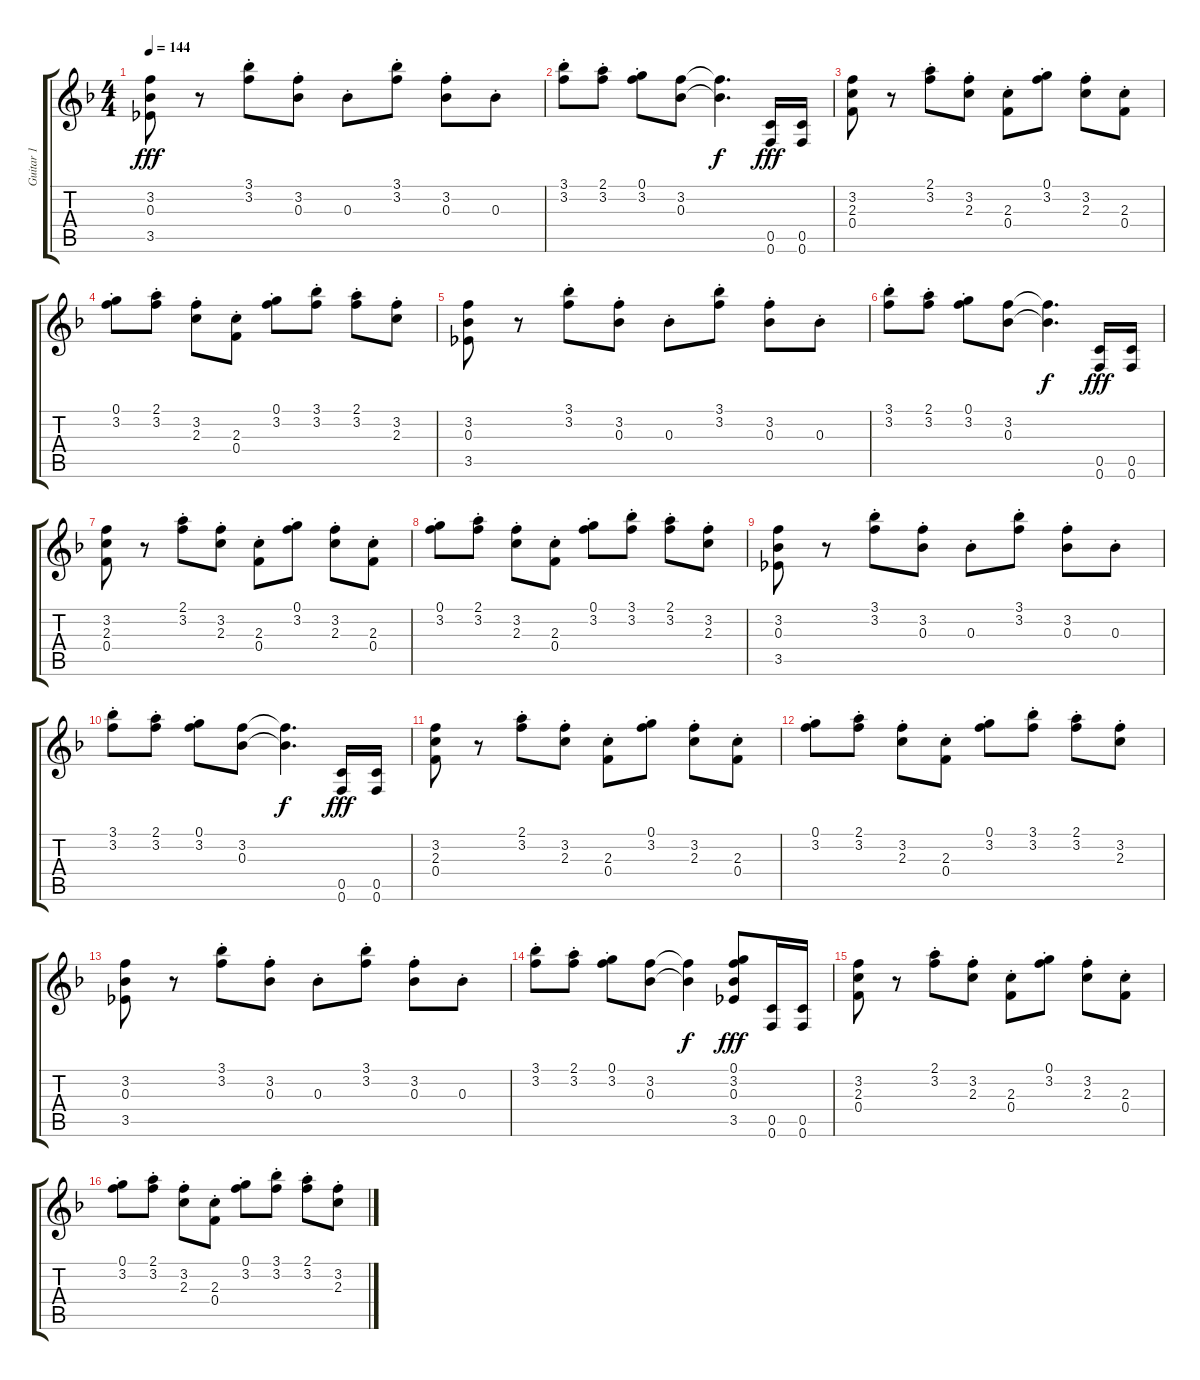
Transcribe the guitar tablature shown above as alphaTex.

\track ("Guitar 1" "Guitar 1") {instrument distortionguitar}
\staff {score tabs}
\tuning (G4 D4 Bb3 F3 C3 F2) {hide}
\ts (4 4)
\tempo 144
\clef g2
\ks f
(3.2 0.3 3.5).8{dy fff} r.8 (3.1{st} 3.2{st}).8 (3.2{st} 0.3{st}).8 0.3{st}.8 (3.1{st} 3.2{st}).8 (3.2{st} 0.3{st}).8 0.3{st}.8 |
(3.1{st} 3.2{st}).8 (2.1{st} 3.2{st}).8 (0.1{st} 3.2{st}).8 (3.2 0.3).8 (3.2{t} 0.3{t}).4{d dy f} (0.5 0.6).16{dy fff} (0.5 0.6).16 |
(3.2 2.3 0.4).8 r.8 (2.1{st} 3.2{st}).8 (3.2{st} 2.3{st}).8 (2.3{st} 0.4{st}).8 (0.1{st} 3.2{st}).8 (3.2{st} 2.3{st}).8 (2.3{st} 0.4{st}).8 |
(0.1{st} 3.2{st}).8 (2.1{st} 3.2{st}).8 (3.2{st} 2.3{st}).8 (2.3{st} 0.4{st}).8 (0.1{st} 3.2{st}).8 (3.1{st} 3.2{st}).8 (2.1{st} 3.2{st}).8 (3.2{st} 2.3{st}).8 |
(3.2 0.3 3.5).8 r.8 (3.1{st} 3.2{st}).8 (3.2{st} 0.3{st}).8 0.3{st}.8 (3.1{st} 3.2{st}).8 (3.2{st} 0.3{st}).8 0.3{st}.8 |
(3.1{st} 3.2{st}).8 (2.1{st} 3.2{st}).8 (0.1{st} 3.2{st}).8 (3.2 0.3).8 (3.2{t} 0.3{t}).4{d dy f} (0.5 0.6).16{dy fff} (0.5 0.6).16 |
(3.2 2.3 0.4).8 r.8 (2.1{st} 3.2{st}).8 (3.2{st} 2.3{st}).8 (2.3{st} 0.4{st}).8 (0.1{st} 3.2{st}).8 (3.2{st} 2.3{st}).8 (2.3{st} 0.4{st}).8 |
(0.1{st} 3.2{st}).8 (2.1{st} 3.2{st}).8 (3.2{st} 2.3{st}).8 (2.3{st} 0.4{st}).8 (0.1{st} 3.2{st}).8 (3.1{st} 3.2{st}).8 (2.1{st} 3.2{st}).8 (3.2{st} 2.3{st}).8 |
(3.2 0.3 3.5).8 r.8 (3.1{st} 3.2{st}).8 (3.2{st} 0.3{st}).8 0.3{st}.8 (3.1{st} 3.2{st}).8 (3.2{st} 0.3{st}).8 0.3{st}.8 |
(3.1{st} 3.2{st}).8 (2.1{st} 3.2{st}).8 (0.1{st} 3.2{st}).8 (3.2 0.3).8 (3.2{t} 0.3{t}).4{d dy f} (0.5 0.6).16{dy fff} (0.5 0.6).16 |
(3.2 2.3 0.4).8 r.8 (2.1{st} 3.2{st}).8 (3.2{st} 2.3{st}).8 (2.3{st} 0.4{st}).8 (0.1{st} 3.2{st}).8 (3.2{st} 2.3{st}).8 (2.3{st} 0.4{st}).8 |
(0.1{st} 3.2{st}).8 (2.1{st} 3.2{st}).8 (3.2{st} 2.3{st}).8 (2.3{st} 0.4{st}).8 (0.1{st} 3.2{st}).8 (3.1{st} 3.2{st}).8 (2.1{st} 3.2{st}).8 (3.2{st} 2.3{st}).8 |
(3.2 0.3 3.5).8 r.8 (3.1{st} 3.2{st}).8 (3.2{st} 0.3{st}).8 0.3{st}.8 (3.1{st} 3.2{st}).8 (3.2{st} 0.3{st}).8 0.3{st}.8 |
(3.1{st} 3.2{st}).8 (2.1{st} 3.2{st}).8 (0.1{st} 3.2{st}).8 (3.2 0.3).8 (3.2{t} 0.3{t}).4{dy f} (0.1 3.2 0.3 3.5).8{dy fff} (0.5 0.6).16 (0.5 0.6).16 |
(3.2 2.3 0.4).8 r.8 (2.1{st} 3.2{st}).8 (3.2{st} 2.3{st}).8 (2.3{st} 0.4{st}).8 (0.1{st} 3.2{st}).8 (3.2{st} 2.3{st}).8 (2.3{st} 0.4{st}).8 |
(0.1{st} 3.2{st}).8 (2.1{st} 3.2{st}).8 (3.2{st} 2.3{st}).8 (2.3{st} 0.4{st}).8 (0.1{st} 3.2{st}).8 (3.1{st} 3.2{st}).8 (2.1{st} 3.2{st}).8 (3.2{st} 2.3{st}).8
